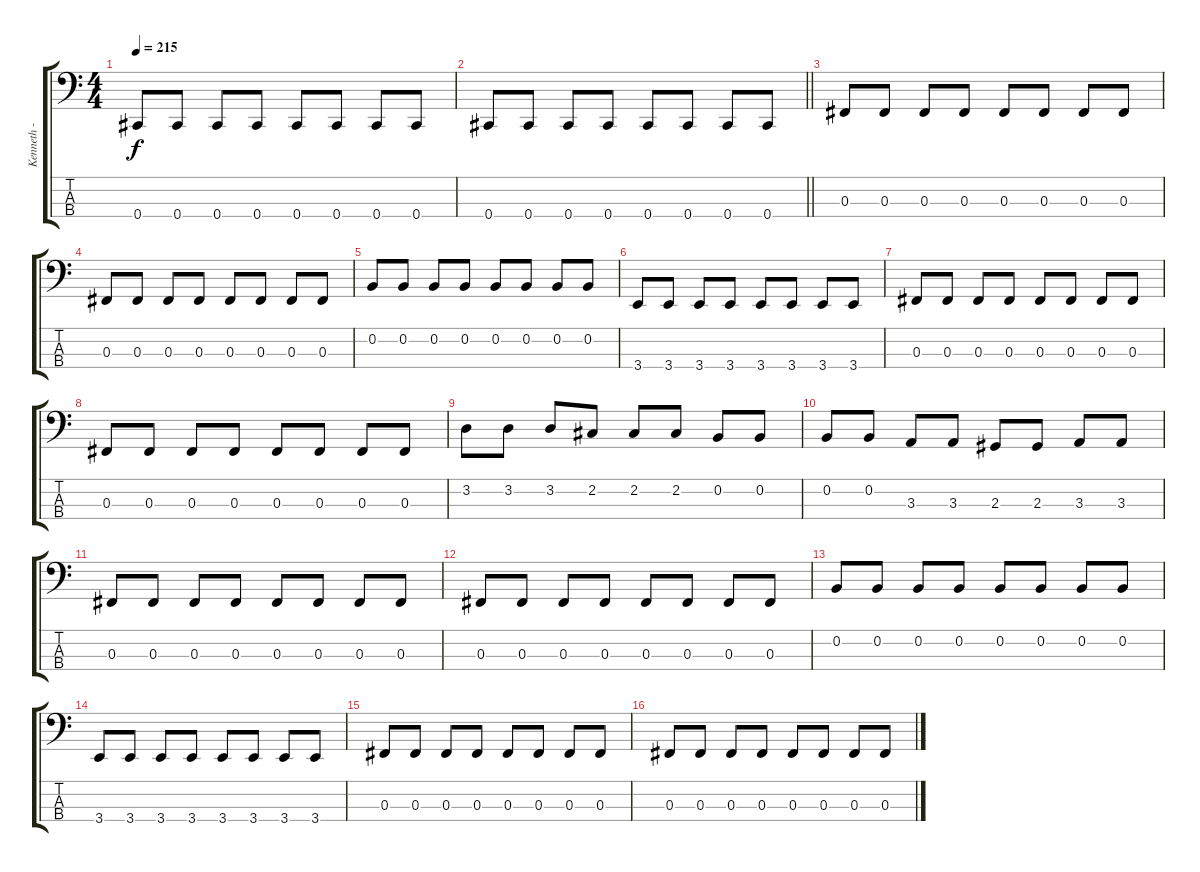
\track ("Kenneth - Bass" "Kenneth - ") {instrument electricbasspick}
\staff {score tabs}
\tuning (E2 B1 Gb1 Db1) {hide}
\ts (4 4)
\tempo 215
\clef f4
\ks c
0.4.8{dy f} 0.4.8 0.4.8 0.4.8 0.4.8 0.4.8 0.4.8 0.4.8 |
\barLineRight lightlight
0.4.8 0.4.8 0.4.8 0.4.8 0.4.8 0.4.8 0.4.8 0.4.8 |
\section ("" "")
0.3.8 0.3.8 0.3.8 0.3.8 0.3.8 0.3.8 0.3.8 0.3.8 |
0.3.8 0.3.8 0.3.8 0.3.8 0.3.8 0.3.8 0.3.8 0.3.8 |
0.2.8 0.2.8 0.2.8 0.2.8 0.2.8 0.2.8 0.2.8 0.2.8 |
3.4.8 3.4.8 3.4.8 3.4.8 3.4.8 3.4.8 3.4.8 3.4.8 |
0.3.8 0.3.8 0.3.8 0.3.8 0.3.8 0.3.8 0.3.8 0.3.8 |
0.3.8 0.3.8 0.3.8 0.3.8 0.3.8 0.3.8 0.3.8 0.3.8 |
3.2.8 3.2.8 3.2.8 2.2.8 2.2.8 2.2.8 0.2.8 0.2.8 |
0.2.8 0.2.8 3.3.8 3.3.8 2.3.8 2.3.8 3.3.8 3.3.8 |
0.3.8 0.3.8 0.3.8 0.3.8 0.3.8 0.3.8 0.3.8 0.3.8 |
0.3.8 0.3.8 0.3.8 0.3.8 0.3.8 0.3.8 0.3.8 0.3.8 |
0.2.8 0.2.8 0.2.8 0.2.8 0.2.8 0.2.8 0.2.8 0.2.8 |
3.4.8 3.4.8 3.4.8 3.4.8 3.4.8 3.4.8 3.4.8 3.4.8 |
0.3.8 0.3.8 0.3.8 0.3.8 0.3.8 0.3.8 0.3.8 0.3.8 |
0.3.8 0.3.8 0.3.8 0.3.8 0.3.8 0.3.8 0.3.8 0.3.8
